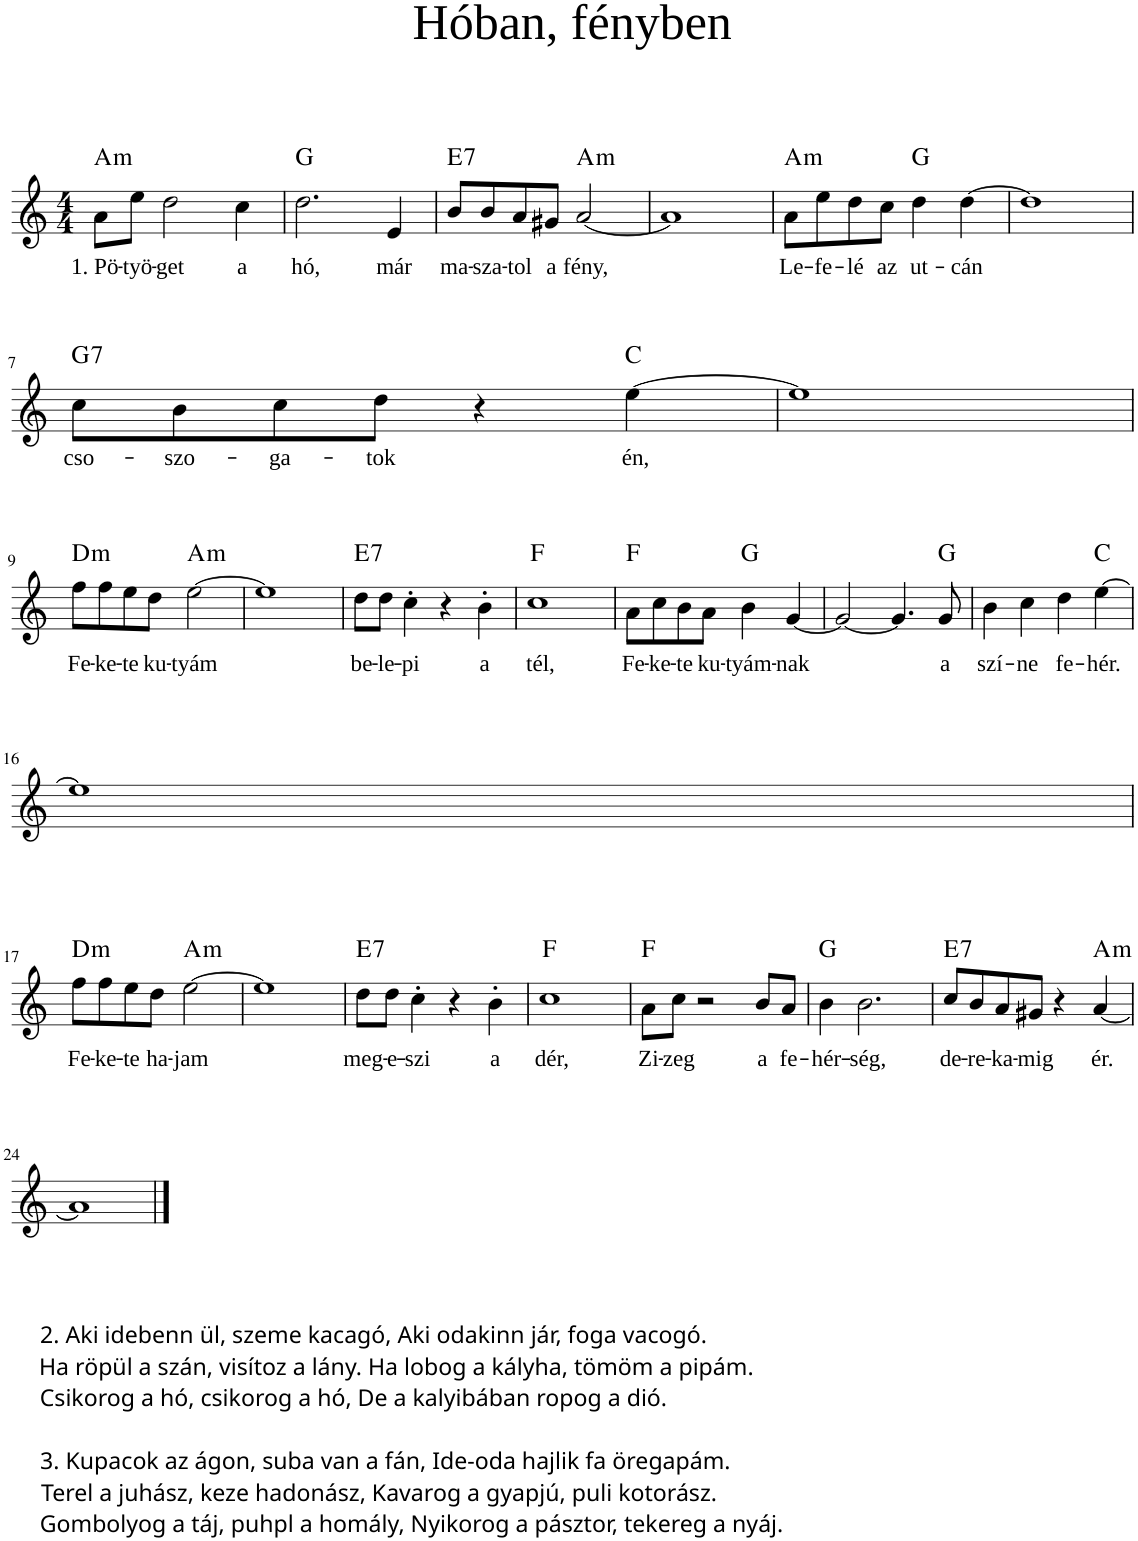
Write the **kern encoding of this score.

**kern	**text	**harte
*part1	*part1	*part1
*staff1	*staff1	*
*I"Voice	*	*
*clefG2	*	*
*k[]	*	*
*M4/4	*	*
=1	=1	=1
!	!LO:LY:b	!LO:H:kt=m
8a\L	1. Pö-	A:min
!	!LO:LY:b	!
8ee\J	-työ-	.
!	!LO:LY:b	!
2dd\	-get	.
!	!LO:LY:b	!
4cc\	a	.
=2	=2	=2
!	!LO:LY:b	!LO:H:kt=N.C.
2.dd\	hó,	N
!	!LO:LY:b	!
4e/	már	.
=3	=3	=3
!	!LO:LY:b	!LO:H:kt=7
8b/L	ma-	E:7
!	!LO:LY:b	!
8b/	-sza-	.
!	!LO:LY:b	!
8a/	-tol	.
!	!LO:LY:b	!
8g#X/J	a	.
!	!LO:LY:b	!LO:H:kt=m
[2a/	fény,	A:min
=4	=4	=4
1a]	.	.
=5	=5	=5
!	!LO:LY:b	!LO:H:kt=m
8a\L	Le-	A:min
!	!LO:LY:b	!
8ee\	-fe-	.
!	!LO:LY:b	!
8dd\	-lé	.
!	!LO:LY:b	!
8cc\J	az	.
!	!LO:LY:b	!LO:H:kt=N.C.
4dd\	ut-	N
!	!LO:LY:b	!
[4dd\	-cán	.
=6	=6	=6
1dd]	.	.
!!LO:LB:g=z
=7	=7	=7
!	!LO:LY:b	!LO:H:kt=7
8cc\L	cso-	G:7
!	!LO:LY:b	!
8b\	-szo-	.
!	!LO:LY:b	!
8cc\	-ga-	.
!	!LO:LY:b	!
8dd\J	-tok	.
4r	.	.
!	!LO:LY:b	!LO:H:kt=N.C.
[4ee\	én,	N
=8	=8	=8
1ee]	.	.
!!LO:LB:g=z
=9	=9	=9
!	!LO:LY:b	!LO:H:kt=m
8ff\L	Fe-	D:min
!	!LO:LY:b	!
8ff\	-ke-	.
!	!LO:LY:b	!
8ee\	-te	.
!	!LO:LY:b	!
8dd\J	ku-	.
!	!LO:LY:b	!LO:H:kt=m
[2ee\	-tyám	A:min
=10	=10	=10
1ee]	.	.
=11	=11	=11
!	!LO:LY:b	!LO:H:kt=7
8dd\L	be-	E:7
!	!LO:LY:b	!
8dd\J	-le-	.
!	!LO:LY:b	!
4cc'\	-pi	.
4r	.	.
!	!LO:LY:b	!
4b'\	a	.
=12	=12	=12
!	!LO:LY:b	!LO:H:kt=N.C.
1cc	tél,	N
=13	=13	=13
!	!LO:LY:b	!LO:H:kt=N.C.
8a\L	Fe-	N
!	!LO:LY:b	!
8cc\	-ke-	.
!	!LO:LY:b	!
8b\	-te	.
!	!LO:LY:b	!
8a\J	ku-	.
!	!LO:LY:b	!LO:H:kt=N.C.
4b\	-tyám-	N
!	!LO:LY:b	!
[4g/	-nak	.
=14	=14	=14
2g/_	.	.
4.g/]	.	.
!	!LO:LY:b	!LO:H:kt=N.C.
8g/	a	N
=15	=15	=15
!	!LO:LY:b	!
4b\	szí-	.
!	!LO:LY:b	!
4cc\	-ne	.
!	!LO:LY:b	!
4dd\	fe-	.
!	!LO:LY:b	!LO:H:kt=N.C.
[4ee\	-hér.	N
!!LO:LB:g=z
=16	=16	=16
1ee]	.	.
!!LO:LB:g=z
=17	=17	=17
!	!LO:LY:b	!LO:H:kt=m
8ff\L	Fe-	D:min
!	!LO:LY:b	!
8ff\	-ke-	.
!	!LO:LY:b	!
8ee\	-te	.
!	!LO:LY:b	!
8dd\J	ha-	.
!	!LO:LY:b	!LO:H:kt=m
[2ee\	-jam	A:min
=18	=18	=18
1ee]	.	.
=19	=19	=19
!	!LO:LY:b	!LO:H:kt=7
8dd\L	meg-	E:7
!	!LO:LY:b	!
8dd\J	-e-	.
!	!LO:LY:b	!
4cc'\	-szi	.
4r	.	.
!	!LO:LY:b	!
4b'\	a	.
=20	=20	=20
!	!LO:LY:b	!LO:H:kt=N.C.
1cc	dér,	N
=21	=21	=21
!	!LO:LY:b	!LO:H:kt=N.C.
8a\L	Zi-	N
!	!LO:LY:b	!
8cc\J	-zeg	.
2r	.	.
!	!LO:LY:b	!
8b/L	a	.
!	!LO:LY:b	!
8a/J	fe-	.
=22	=22	=22
!	!LO:LY:b	!LO:H:kt=N.C.
4b\	-hér-	N
!	!LO:LY:b	!
2.b\	-ség,	.
=23	=23	=23
!	!LO:LY:b	!LO:H:kt=7
8cc/L	de-	E:7
!	!LO:LY:b	!
8b/	-re-	.
!	!LO:LY:b	!
8a/	-ka-	.
!	!LO:LY:b	!
8g#X/J	-mig	.
4r	.	.
!	!LO:LY:b	!LO:H:kt=m
[4a/	ér.	A:min
!!LO:LB:g=z
=24	=24	=24
1a]	.	.
==	==	==
*-	*-	*-
